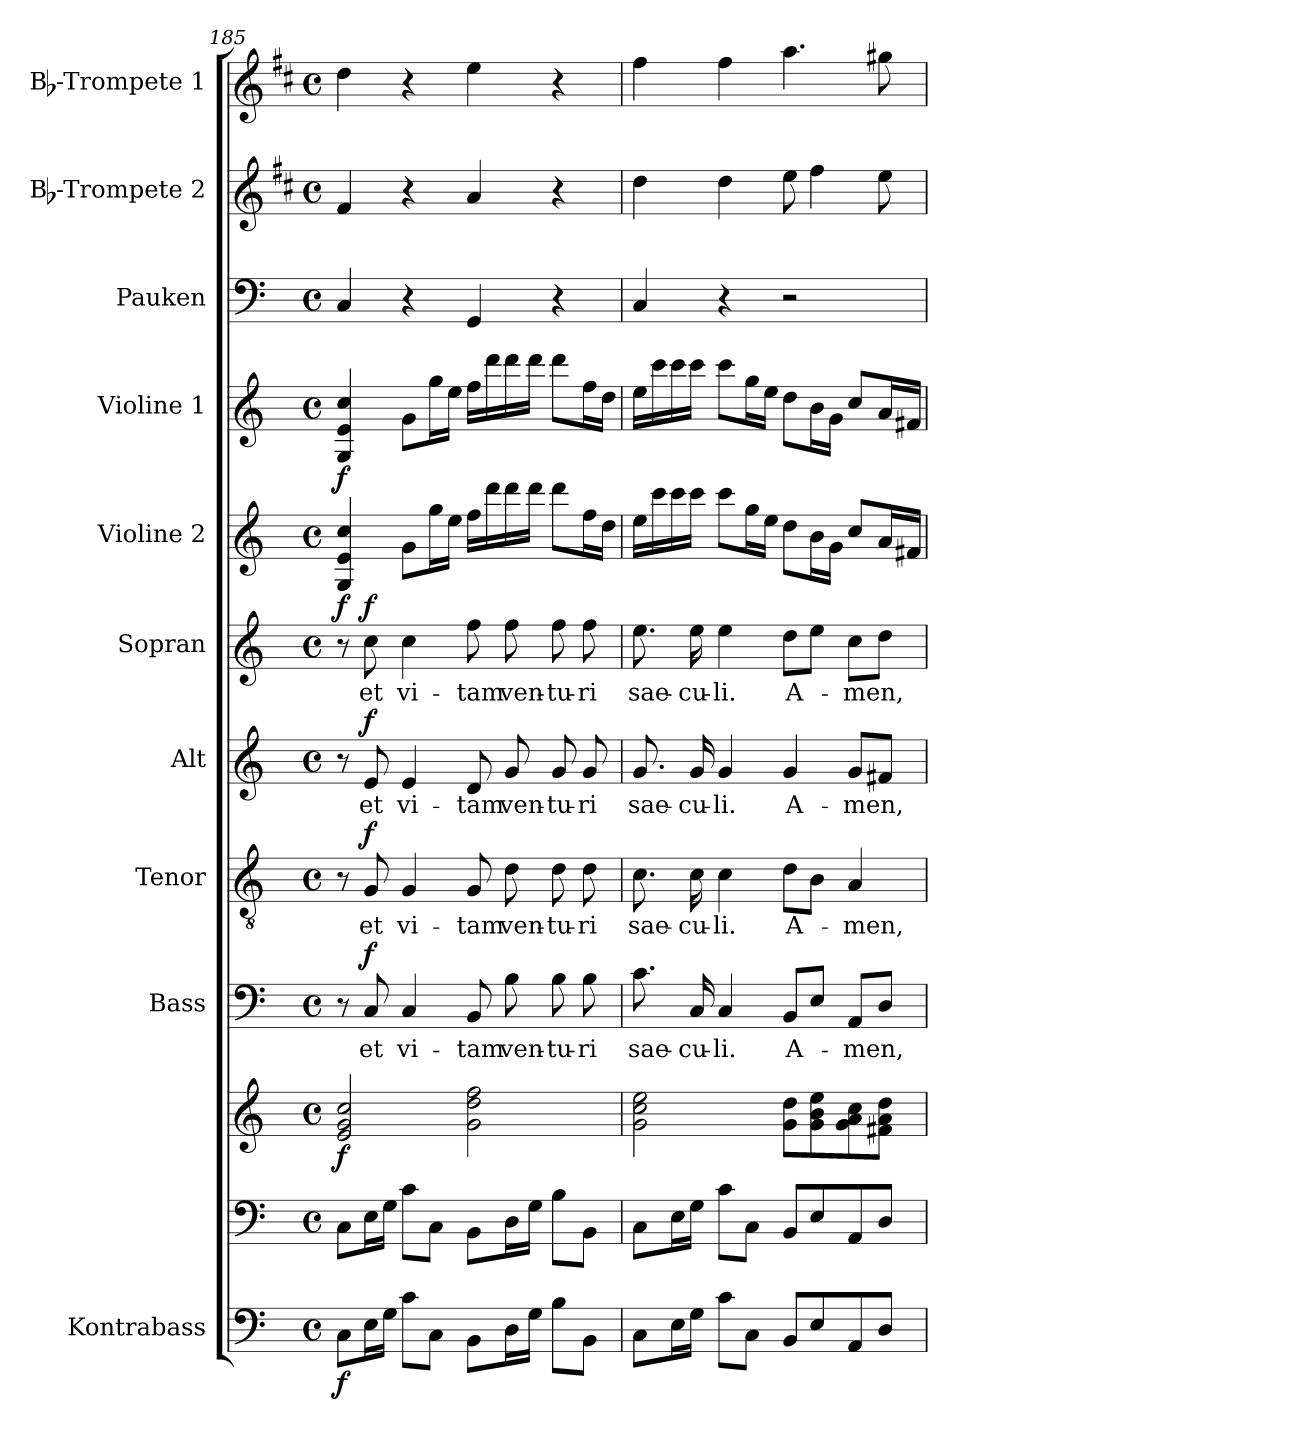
**kern	**dynam	**kern	**kern	**dynam	**kern	**text	**dynam	**kern	**text	**dynam	**kern	**text	**dynam	**kern	**text	**dynam	**kern	**dynam	**kern	**dynam	**kern	**kern	**kern
*part11	*part11	*part10	*part10	*part10	*part9	*part9	*part9	*part8	*part8	*part8	*part7	*part7	*part7	*part6	*part6	*part6	*part5	*part5	*part4	*part4	*part3	*part2	*part1
*staff12	*staff12	*staff11	*staff10	*staff10/11	*staff9	*staff9	*staff9	*staff8	*staff8	*staff8	*staff7	*staff7	*staff7	*staff6	*staff6	*staff6	*staff5	*staff5	*staff4	*staff4	*staff3	*staff2	*staff1
*I"Kontrabass	*	*	*	*	*I"Bass	*	*	*I"Tenor	*	*	*I"Alt	*	*	*I"Sopran	*	*	*I"Violine 2	*	*I"Violine 1	*	*I"Pauken	*I"Bb-Trompete 2	*I"Bb-Trompete 1
*I'Kb.	*	*	*	*	*I'B.	*	*	*I'T.	*	*	*I'A.	*	*	*I'S.	*	*	*I'Vl. 2	*	*I'Vl. 1	*	*I'Pk.	*I'Bb Trp. 2	*I'Bb Trp. 1
*clefF4	*	*clefF4	*clefG2	*	*clefF4	*	*	*clefGv2	*	*	*clefG2	*	*	*clefG2	*	*	*clefG2	*	*clefG2	*	*clefF4	*clefG2	*clefG2
*ITrd7c12	*	*	*	*	*	*	*	*	*	*	*	*	*	*	*	*	*	*	*	*	*	*ITrd1c2	*ITrd1c2
*k[]	*	*k[]	*k[]	*	*k[]	*	*	*k[]	*	*	*k[]	*	*	*k[]	*	*	*k[]	*	*k[]	*	*k[]	*k[]	*k[]
*C:	*	*C:	*C:	*	*C:	*	*	*C:	*	*	*C:	*	*	*C:	*	*	*C:	*	*C:	*	*C:	*C:	*C:
*M4/4	*	*M4/4	*M4/4	*	*M4/4	*	*	*M4/4	*	*	*M4/4	*	*	*M4/4	*	*	*M4/4	*	*M4/4	*	*M4/4	*M4/4	*M4/4
*met(c)	*	*met(c)	*met(c)	*	*met(c)	*	*	*met(c)	*	*	*met(c)	*	*	*met(c)	*	*	*met(c)	*	*met(c)	*	*met(c)	*met(c)	*met(c)
=185	=185	=185	=185	=185	=185	=185	=185	=185	=185	=185	=185	=185	=185	=185	=185	=185	=185	=185	=185	=185	=185	=185	=185
!	!LO:DY:b	!	!	!LO:DY:b	!	!	!	!	!	!	!	!	!	!	!	!	!	!LO:DY:b	!	!LO:DY:b	!	!	!
8CC\L	f	8C\L	2e/ 2g/ 2cc/	f	8r	.	.	8r	.	.	8r	.	.	8r	.	.	4G/ 4e/ 4cc/	f	4G/ 4e/ 4cc/	f	4C/	4e/	4cc\
!	!	!	!	!	!	!LO:LY:b	!LO:DY:a	!	!LO:LY:b	!LO:DY:a	!	!LO:LY:b	!LO:DY:a	!	!LO:LY:b	!LO:DY:a	!	!	!	!	!	!	!
16EE\L	.	16E\L	.	.	8C/	et	f	8G/	et	f	8e/	et	f	8cc\	et	f	.	.	.	.	.	.	.
16GG\JJ	.	16G\JJ	.	.	.	.	.	.	.	.	.	.	.	.	.	.	.	.	.	.	.	.	.
!	!	!	!	!	!	!LO:LY:b	!	!	!LO:LY:b	!	!	!LO:LY:b	!	!	!LO:LY:b	!	!	!	!	!	!	!	!
8C\L	.	8c\L	.	.	4C/	vi-	.	4G/	vi-	.	4e/	vi-	.	4cc\	vi-	.	8g\L	.	8g\L	.	4r	4r	4r
8CC\J	.	8C\J	.	.	.	.	.	.	.	.	.	.	.	.	.	.	16gg\L	.	16gg\L	.	.	.	.
.	.	.	.	.	.	.	.	.	.	.	.	.	.	.	.	.	16ee\JJ	.	16ee\JJ	.	.	.	.
!	!	!	!	!	!	!LO:LY:b	!	!	!LO:LY:b	!	!	!LO:LY:b	!	!	!LO:LY:b	!	!	!	!	!	!	!	!
8BBB\L	.	8BB\L	2g\ 2dd\ 2ff\	.	8BB/	-tam	.	8G/	-tam	.	8d/	-tam	.	8ff\	-tam	.	16ff\LL	.	16ff\LL	.	4GG/	4g/	4dd\
.	.	.	.	.	.	.	.	.	.	.	.	.	.	.	.	.	16ddd\	.	16ddd\	.	.	.	.
!	!	!	!	!	!	!LO:LY:b	!	!	!LO:LY:b	!	!	!LO:LY:b	!	!	!LO:LY:b	!	!	!	!	!	!	!	!
16DD\L	.	16D\L	.	.	8B\	ven-	.	8d\	ven-	.	8g/	ven-	.	8ff\	ven-	.	16ddd\	.	16ddd\	.	.	.	.
16GG\JJ	.	16G\JJ	.	.	.	.	.	.	.	.	.	.	.	.	.	.	16ddd\JJ	.	16ddd\JJ	.	.	.	.
!	!	!	!	!	!	!LO:LY:b	!	!	!LO:LY:b	!	!	!LO:LY:b	!	!	!LO:LY:b	!	!	!	!	!	!	!	!
8BB\L	.	8B\L	.	.	8B\	-tu-	.	8d\	-tu-	.	8g/	-tu-	.	8ff\	-tu-	.	8ddd\L	.	8ddd\L	.	4r	4r	4r
!	!	!	!	!	!	!LO:LY:b	!	!	!LO:LY:b	!	!	!LO:LY:b	!	!	!LO:LY:b	!	!	!	!	!	!	!	!
8BBB\J	.	8BB\J	.	.	8B\	-ri	.	8d\	-ri	.	8g/	-ri	.	8ff\	-ri	.	16ff\L	.	16ff\L	.	.	.	.
.	.	.	.	.	.	.	.	.	.	.	.	.	.	.	.	.	16dd\JJ	.	16dd\JJ	.	.	.	.
=186	=186	=186	=186	=186	=186	=186	=186	=186	=186	=186	=186	=186	=186	=186	=186	=186	=186	=186	=186	=186	=186	=186	=186
!	!	!	!	!	!	!LO:LY:b	!	!	!LO:LY:b	!	!	!LO:LY:b	!	!	!LO:LY:b	!	!	!	!	!	!	!	!
8CC\L	.	8C\L	2g\ 2cc\ 2ee\	.	8.c\	sae-	.	8.c\	sae-	.	8.g/	sae-	.	8.ee\	sae-	.	16ee\LL	.	16ee\LL	.	4C/	4cc\	4ee\
.	.	.	.	.	.	.	.	.	.	.	.	.	.	.	.	.	16ccc\	.	16ccc\	.	.	.	.
16EE\L	.	16E\L	.	.	.	.	.	.	.	.	.	.	.	.	.	.	16ccc\	.	16ccc\	.	.	.	.
!	!	!	!	!	!	!LO:LY:b	!	!	!LO:LY:b	!	!	!LO:LY:b	!	!	!LO:LY:b	!	!	!	!	!	!	!	!
16GG\JJ	.	16G\JJ	.	.	16C/	-cu-	.	16c\	-cu-	.	16g/	-cu-	.	16ee\	-cu-	.	16ccc\JJ	.	16ccc\JJ	.	.	.	.
!	!	!	!	!	!	!LO:LY:b	!	!	!LO:LY:b	!	!	!LO:LY:b	!	!	!LO:LY:b	!	!	!	!	!	!	!	!
8C\L	.	8c\L	.	.	4C/	-li.	.	4c\	-li.	.	4g/	-li.	.	4ee\	-li.	.	8ccc\L	.	8ccc\L	.	4r	4cc\	4ee\
8CC\J	.	8C\J	.	.	.	.	.	.	.	.	.	.	.	.	.	.	16gg\L	.	16gg\L	.	.	.	.
.	.	.	.	.	.	.	.	.	.	.	.	.	.	.	.	.	16ee\JJ	.	16ee\JJ	.	.	.	.
!	!	!	!	!	!	!LO:LY:b	!	!	!LO:LY:b	!	!	!LO:LY:b	!	!	!LO:LY:b	!	!	!	!	!	!	!	!
8BBB/L	.	8BB/L	8g\ 8dd\L	.	8BB/L	A-	.	8d\L	A-	.	4g/	A-	.	8dd\L	A-	.	8dd\L	.	8dd\L	.	2r	8dd\	4.gg\
8EE/	.	8E/	8g\ 8b\ 8ee\	.	8E/J	.	.	8B\J	.	.	.	.	.	8ee\J	.	.	16b\L	.	16b\L	.	.	4ee\	.
.	.	.	.	.	.	.	.	.	.	.	.	.	.	.	.	.	16g\JJ	.	16g\JJ	.	.	.	.
!	!	!	!	!	!	!LO:LY:b	!	!	!LO:LY:b	!	!	!LO:LY:b	!	!	!LO:LY:b	!	!	!	!	!	!	!	!
8AAA/	.	8AA/	8g\ 8a\ 8cc\	.	8AA/L	-men,	.	4A/	-men,	.	8g/L	-men,	.	8cc\L	-men,	.	8cc/L	.	8cc/L	.	.	.	.
8DD/J	.	8D/J	8f#X\ 8a\ 8dd\J	.	8D/J	.	.	.	.	.	8f#X/J	.	.	8dd\J	.	.	16a/L	.	16a/L	.	.	8dd\	8ff#X\
.	.	.	.	.	.	.	.	.	.	.	.	.	.	.	.	.	16f#X/JJ	.	16f#X/JJ	.	.	.	.
=	=	=	=	=	=	=	=	=	=	=	=	=	=	=	=	=	=	=	=	=	=	=	=
*-	*-	*-	*-	*-	*-	*-	*-	*-	*-	*-	*-	*-	*-	*-	*-	*-	*-	*-	*-	*-	*-	*-	*-
